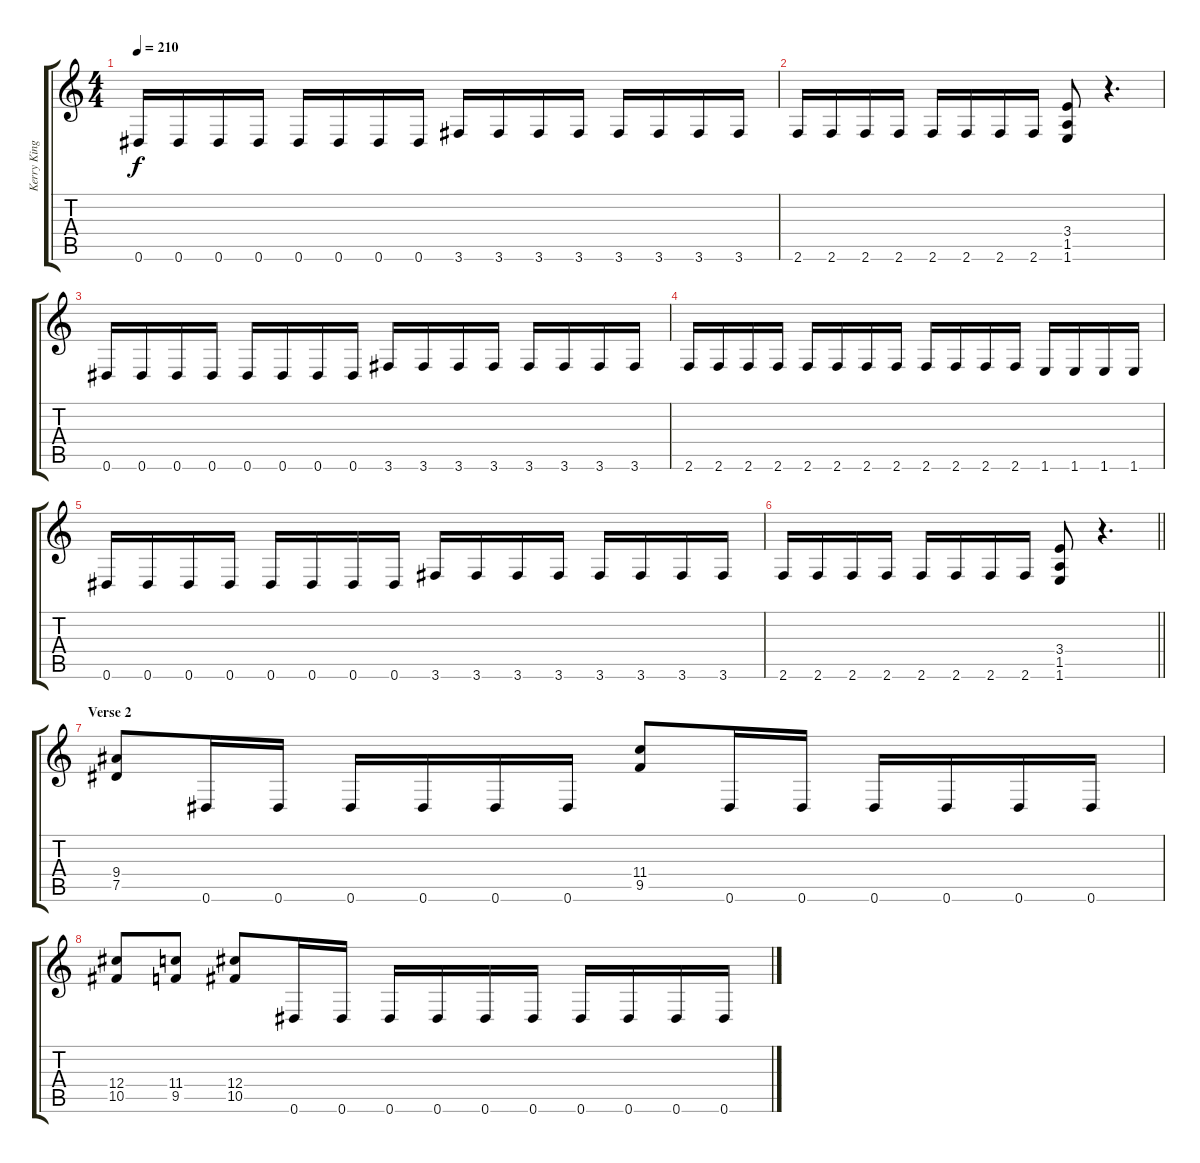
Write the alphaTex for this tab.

\track ("Kerry King" "Kerry King") {instrument distortionguitar}
\staff {score tabs}
\tuning (Eb4 Bb3 Gb3 Db3 Ab2 Eb2) {hide}
\ts (4 4)
\tempo 210
\clef g2
\ks c
0.6.16{dy f} 0.6.16 0.6.16 0.6.16 0.6.16 0.6.16 0.6.16 0.6.16 3.6.16 3.6.16 3.6.16 3.6.16 3.6.16 3.6.16 3.6.16 3.6.16 |
2.6.16 2.6.16 2.6.16 2.6.16 2.6.16 2.6.16 2.6.16 2.6.16 (3.4 1.5 1.6).8 r.4{d} |
0.6.16 0.6.16 0.6.16 0.6.16 0.6.16 0.6.16 0.6.16 0.6.16 3.6.16 3.6.16 3.6.16 3.6.16 3.6.16 3.6.16 3.6.16 3.6.16 |
2.6.16 2.6.16 2.6.16 2.6.16 2.6.16 2.6.16 2.6.16 2.6.16 2.6.16 2.6.16 2.6.16 2.6.16 1.6.16 1.6.16 1.6.16 1.6.16 |
0.6.16 0.6.16 0.6.16 0.6.16 0.6.16 0.6.16 0.6.16 0.6.16 3.6.16 3.6.16 3.6.16 3.6.16 3.6.16 3.6.16 3.6.16 3.6.16 |
\barLineRight lightlight
2.6.16 2.6.16 2.6.16 2.6.16 2.6.16 2.6.16 2.6.16 2.6.16 (3.4 1.5 1.6).8 r.4{d} |
\section ("" "Verse 2")
(9.4 7.5).8 0.6.16 0.6.16 0.6.16 0.6.16 0.6.16 0.6.16 (11.4 9.5).8 0.6.16 0.6.16 0.6.16 0.6.16 0.6.16 0.6.16 |
(12.4 10.5).8 (11.4 9.5).8 (12.4 10.5).8 0.6.16 0.6.16 0.6.16 0.6.16 0.6.16 0.6.16 0.6.16 0.6.16 0.6.16 0.6.16
